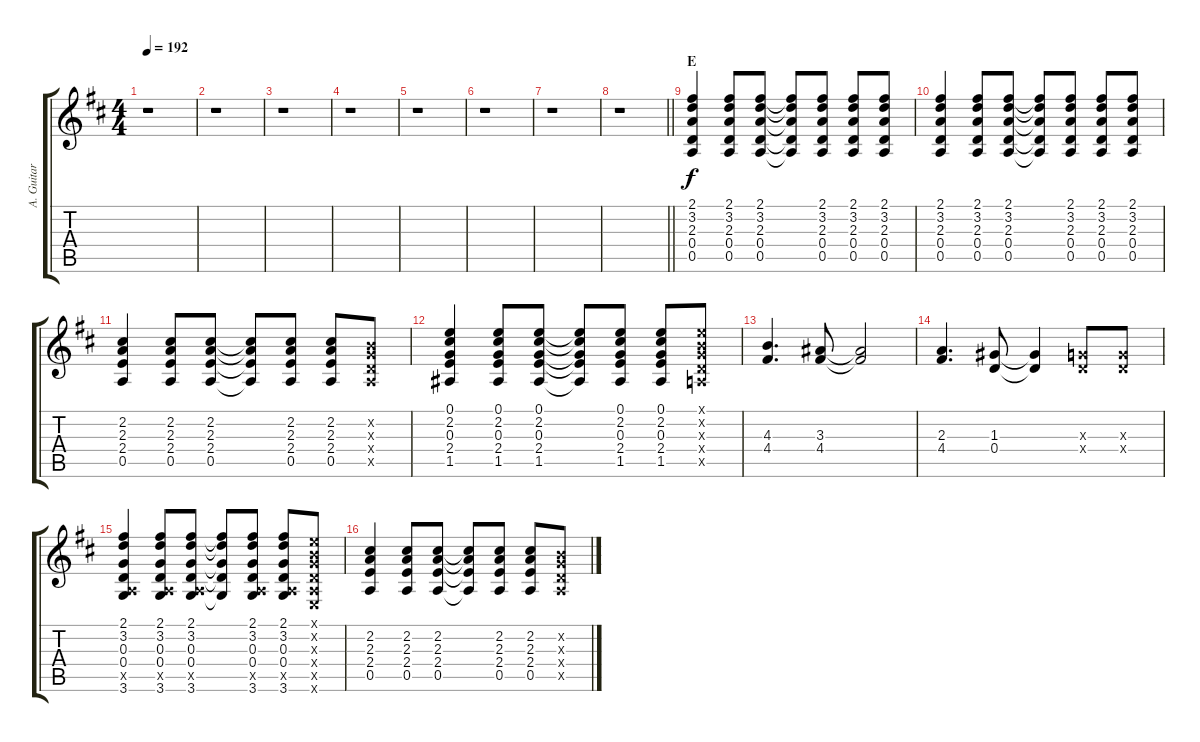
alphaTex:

\track ("A. Guitar II (Steel)" "A. Guitar ") {instrument acousticguitarsteel}
\staff {score tabs}
\tuning (E4 B3 G3 D3 A2 E2) {hide}
\ts (4 4)
\tempo 192
\clef g2
\ks d
r.1{dy f} |
r.1 |
r.1 |
r.1 |
r.1 |
r.1 |
r.1 |
\barLineRight lightlight
r.1 |
\section ("" "E")
(2.1 3.2 2.3 0.4 0.5).4 (2.1 3.2 2.3 0.4 0.5).8 (2.1 3.2 2.3 0.4 0.5).8 (2.1{t} 3.2{t} 2.3{t} 0.4{t} 0.5{t}).8 (2.1 3.2 2.3 0.4 0.5).8 (2.1 3.2 2.3 0.4 0.5).8 (2.1 3.2 2.3 0.4 0.5).8 |
(2.1 3.2 2.3 0.4 0.5).4 (2.1 3.2 2.3 0.4 0.5).8 (2.1 3.2 2.3 0.4 0.5).8 (2.1{t} 3.2{t} 2.3{t} 0.4{t} 0.5{t}).8 (2.1 3.2 2.3 0.4 0.5).8 (2.1 3.2 2.3 0.4 0.5).8 (2.1 3.2 2.3 0.4 0.5).8 |
(2.2 2.3 2.4 0.5).4 (2.2 2.3 2.4 0.5).8 (2.2 2.3 2.4 0.5).8 (2.2{t} 2.3{t} 2.4{t} 0.5{t}).8 (2.2 2.3 2.4 0.5).8 (2.2 2.3 2.4 0.5).8 (0.2{x} 0.3{x} 0.4{x} 0.5{x}).8 |
(0.1 2.2 0.3 2.4 1.5).4 (0.1 2.2 0.3 2.4 1.5).8 (0.1 2.2 0.3 2.4 1.5).8 (0.1{t} 2.2{t} 0.3{t} 2.4{t} 1.5{t}).8 (0.1 2.2 0.3 2.4 1.5).8 (0.1 2.2 0.3 2.4 1.5).8 (0.1{x} 0.2{x} 0.3{x} 0.4{x} 0.5{x}).8 |
(4.3 4.4).4{d} (3.3 4.4).8 (3.3{t} 4.4{t}).2 |
(2.3 4.4).4{d} (1.3 0.4).8 (1.3{t} 0.4{t}).4 (0.3{x} 0.4{x}).8 (0.3{x} 0.4{x}).8 |
(2.1 3.2 0.3 0.4 0.5{x} 3.6).4 (2.1 3.2 0.3 0.4 0.5{x} 3.6).8 (2.1 3.2 0.3 0.4 0.5{x} 3.6).8 (2.1{t} 3.2{t} 0.3{t} 0.4{t} 3.6{t}).8 (2.1 3.2 0.3 0.4 0.5{x} 3.6).8 (2.1 3.2 0.3 0.4 0.5{x} 3.6).8 (0.1{x} 0.2{x} 0.3{x} 0.4{x} 0.5{x} 0.6{x}).8 |
(2.2 2.3 2.4 0.5).4 (2.2 2.3 2.4 0.5).8 (2.2 2.3 2.4 0.5).8 (2.2{t} 2.3{t} 2.4{t} 0.5{t}).8 (2.2 2.3 2.4 0.5).8 (2.2 2.3 2.4 0.5).8 (0.2{x} 0.3{x} 0.4{x} 0.5{x}).8
